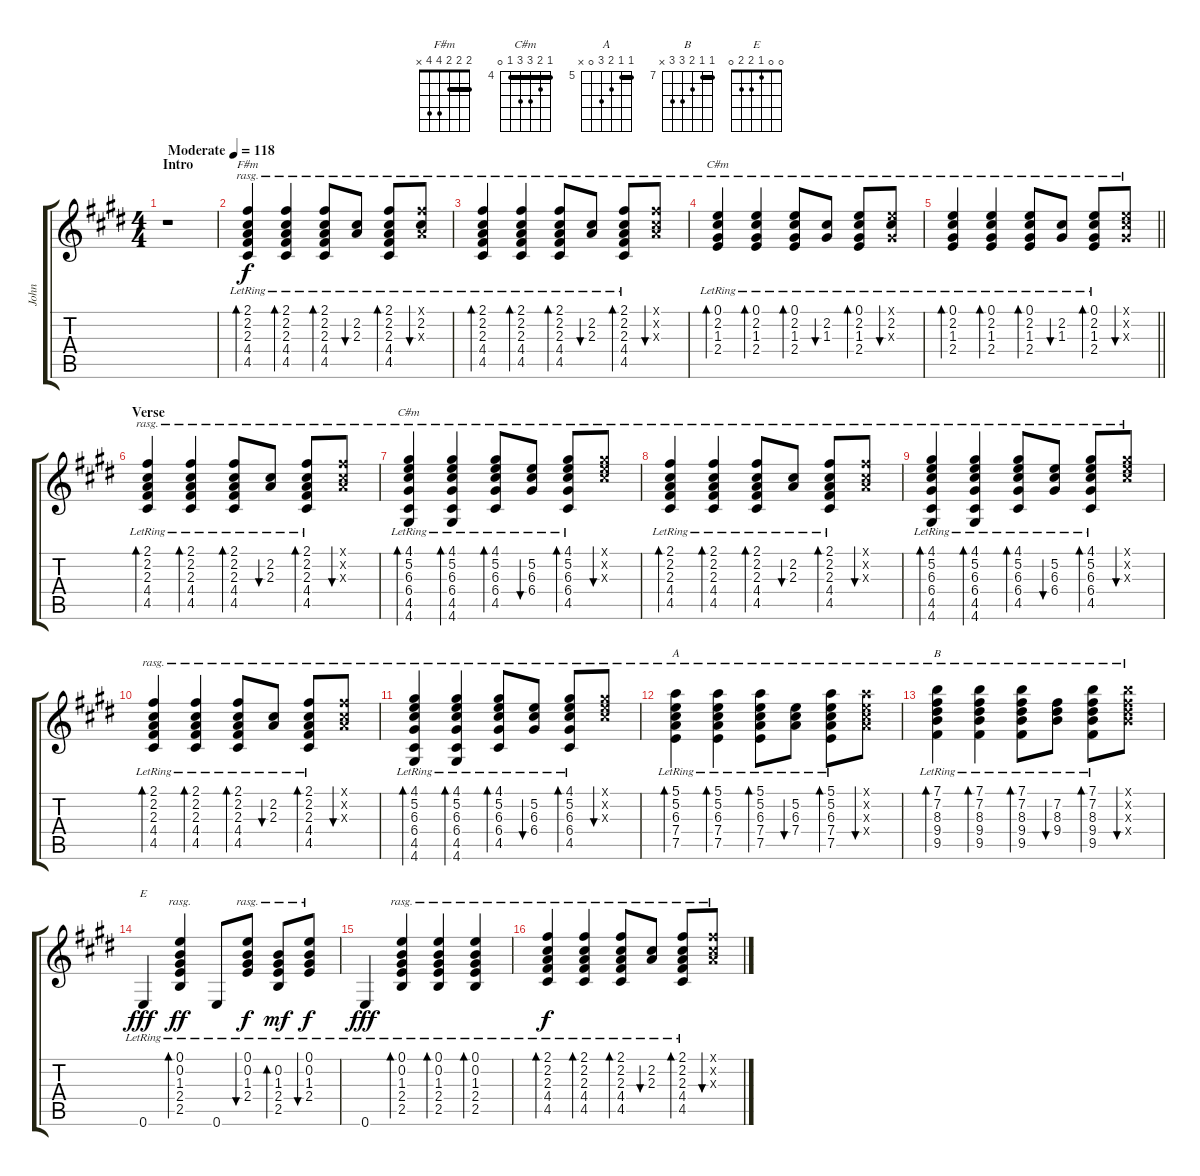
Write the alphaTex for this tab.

\track ("John" "John") {instrument acousticguitarnylon}
\staff {score tabs}
\tuning (E4 B3 G3 D3 A2 E2) {hide}
\chord ("F#m" 2 2 2 4 4 x) {barre 2}
\chord ("C#m" 0 2 1 2 x x)
\chord ("C#m" 4 5 6 6 4 0) {firstfret 4 barre 4}
\chord ("A" 5 5 6 7 0 x) {firstfret 5 barre 5}
\chord ("B" 7 7 8 9 9 x) {firstfret 7 barre 7}
\chord ("E" 0 0 1 2 2 0)
\ts (4 4)
\section ("" "Intro")
\tempo (118 "Moderate")
\clef g2
\ks e
r.1{dy f instrument acousticguitarnylon} |
(2.1{lr} 2.2{lr} 2.3{lr} 4.4{lr} 4.5{lr}).4{bd 120 ch "F#m" rasg ii} (2.1{lr} 2.2{lr} 2.3{lr} 4.4{lr} 4.5{lr}).4{bd 120 rasg ii} (2.1{lr} 2.2{lr} 2.3{lr} 4.4{lr} 4.5{lr}).8{bd 120 rasg ii} (2.2{lr} 2.3{lr}).8{bu 120 rasg ii} (2.1{lr} 2.2{lr} 2.3{lr} 4.4{lr} 4.5{lr}).8{bd 120 rasg ii} (2.1{x} 2.2{lr} 2.3{x}).8{bu 120 rasg ii} |
(2.1{lr} 2.2{lr} 2.3{lr} 4.4{lr} 4.5{lr}).4{bd 120 rasg ii} (2.1{lr} 2.2{lr} 2.3{lr} 4.4{lr} 4.5{lr}).4{bd 120 rasg ii} (2.1{lr} 2.2{lr} 2.3{lr} 4.4{lr} 4.5{lr}).8{bd 120 rasg ii} (2.2{lr} 2.3{lr}).8{bu 120 rasg ii} (2.1{lr} 2.2{lr} 2.3{lr} 4.4{lr} 4.5{lr}).8{bd 120 rasg ii} (2.1{x} 2.2{x} 2.3{x}).8{bu 120 rasg ii} |
(0.1{lr} 2.2{lr} 1.3{lr} 2.4{lr}).4{bd 120 ch "C#m" rasg ii} (0.1{lr} 2.2{lr} 1.3{lr} 2.4{lr}).4{bd 120 rasg ii} (0.1{lr} 2.2{lr} 1.3{lr} 2.4{lr}).8{bd 120 rasg ii} (2.2{lr} 1.3{lr}).8{bu 120 rasg ii} (0.1{lr} 2.2{lr} 1.3{lr} 2.4{lr}).8{bd 120 rasg ii} (0.1{x} 2.2{lr} 1.3{x}).8{bu 120 rasg ii} |
\barLineRight lightlight
(0.1{lr} 2.2{lr} 1.3{lr} 2.4{lr}).4{bd 120 rasg ii} (0.1{lr} 2.2{lr} 1.3{lr} 2.4{lr}).4{bd 120 rasg ii} (0.1{lr} 2.2{lr} 1.3{lr} 2.4{lr}).8{bd 120 rasg ii} (2.2{lr} 1.3{lr}).8{bu 120 rasg ii} (0.1{lr} 2.2{lr} 1.3{lr} 2.4{lr}).8{bd 120 rasg ii} (0.1{x} 2.2{x} 1.3{x}).8{bu 120 rasg ii} |
\section ("" "Verse")
(2.1{lr} 2.2{lr} 2.3{lr} 4.4{lr} 4.5{lr}).4{bd 120 rasg ii} (2.1{lr} 2.2{lr} 2.3{lr} 4.4{lr} 4.5{lr}).4{bd 120 rasg ii} (2.1{lr} 2.2{lr} 2.3{lr} 4.4{lr} 4.5{lr}).8{bd 120 rasg ii} (2.2{lr} 2.3{lr}).8{bu 120 rasg ii} (2.1{lr} 2.2{lr} 2.3{lr} 4.4{lr} 4.5{lr}).8{bd 120 rasg ii} (2.1{x} 2.2{x} 2.3{x}).8{bu 120 rasg ii} |
(4.1{lr} 5.2{lr} 6.3{lr} 6.4{lr} 4.5{lr} 4.6{lr}).4{bd 120 ch "C#m" rasg ii} (4.1{lr} 5.2{lr} 6.3{lr} 6.4{lr} 4.5{lr} 4.6{lr}).4{bd 120 rasg ii} (4.1{lr} 5.2{lr} 6.3{lr} 6.4{lr} 4.5{lr}).8{bd 120 rasg ii} (5.2{lr} 6.3{lr} 6.4{lr}).8{bu 120 rasg ii} (4.1{lr} 5.2{lr} 6.3{lr} 6.4{lr} 4.5{lr}).8{bd 120 rasg ii} (4.1{x} 5.2{x} 6.3{x}).8{bu 120 rasg ii} |
(2.1{lr} 2.2{lr} 2.3{lr} 4.4{lr} 4.5{lr}).4{bd 120 rasg ii} (2.1{lr} 2.2{lr} 2.3{lr} 4.4{lr} 4.5{lr}).4{bd 120 rasg ii} (2.1{lr} 2.2{lr} 2.3{lr} 4.4{lr} 4.5{lr}).8{bd 120 rasg ii} (2.2{lr} 2.3{lr}).8{bu 120 rasg ii} (2.1{lr} 2.2{lr} 2.3{lr} 4.4{lr} 4.5{lr}).8{bd 120 rasg ii} (2.1{x} 2.2{x} 2.3{x}).8{bu 120 rasg ii} |
(4.1{lr} 5.2{lr} 6.3{lr} 6.4{lr} 4.5{lr} 4.6{lr}).4{bd 120 rasg ii} (4.1{lr} 5.2{lr} 6.3{lr} 6.4{lr} 4.5{lr} 4.6{lr}).4{bd 120 rasg ii} (4.1{lr} 5.2{lr} 6.3{lr} 6.4{lr} 4.5{lr}).8{bd 120 rasg ii} (5.2{lr} 6.3{lr} 6.4{lr}).8{bu 120 rasg ii} (4.1{lr} 5.2{lr} 6.3{lr} 6.4{lr} 4.5{lr}).8{bd 120 rasg ii} (4.1{x} 5.2{x} 6.3{x}).8{bu 120 rasg ii} |
(2.1{lr} 2.2{lr} 2.3{lr} 4.4{lr} 4.5{lr}).4{bd 120 rasg ii} (2.1{lr} 2.2{lr} 2.3{lr} 4.4{lr} 4.5{lr}).4{bd 120 rasg ii} (2.1{lr} 2.2{lr} 2.3{lr} 4.4{lr} 4.5{lr}).8{bd 120 rasg ii} (2.2{lr} 2.3{lr}).8{bu 120 rasg ii} (2.1{lr} 2.2{lr} 2.3{lr} 4.4{lr} 4.5{lr}).8{bd 120 rasg ii} (2.1{x} 2.2{x} 2.3{x}).8{bu 120 rasg ii} |
(4.1{lr} 5.2{lr} 6.3{lr} 6.4{lr} 4.5{lr} 4.6{lr}).4{bd 120 rasg ii} (4.1{lr} 5.2{lr} 6.3{lr} 6.4{lr} 4.5{lr} 4.6{lr}).4{bd 120 rasg ii} (4.1{lr} 5.2{lr} 6.3{lr} 6.4{lr} 4.5{lr}).8{bd 120 rasg ii} (5.2{lr} 6.3{lr} 6.4{lr}).8{bu 120 rasg ii} (4.1{lr} 5.2{lr} 6.3{lr} 6.4{lr} 4.5{lr}).8{bd 120 rasg ii} (4.1{x} 5.2{x} 6.3{x}).8{bu 120 rasg ii} |
(5.1{lr} 5.2{lr} 6.3{lr} 7.4{lr} 7.5{lr}).4{bd 120 ch "A" rasg ii} (5.1{lr} 5.2{lr} 6.3{lr} 7.4{lr} 7.5{lr}).4{bd 120 rasg ii} (5.1{lr} 5.2{lr} 6.3{lr} 7.4{lr} 7.5{lr}).8{bd 120 rasg ii} (5.2{lr} 6.3{lr} 7.4{lr}).8{bu 120 rasg ii} (5.1{lr} 5.2{lr} 6.3{lr} 7.4{lr} 7.5{lr}).8{bd 120 rasg ii} (5.1{x} 5.2{x} 6.3{x} 7.4{x}).8{bu 120 rasg ii} |
(7.1{lr} 7.2{lr} 8.3{lr} 9.4{lr} 9.5{lr}).4{bd 120 ch "B" rasg ii} (7.1{lr} 7.2{lr} 8.3{lr} 9.4{lr} 9.5{lr}).4{bd 120 rasg ii} (7.1{lr} 7.2{lr} 8.3{lr} 9.4{lr} 9.5{lr}).8{bd 120 rasg ii} (7.2{lr} 8.3{lr} 9.4{lr}).8{bu 120 rasg ii} (7.1{lr} 7.2{lr} 8.3{lr} 9.4{lr} 9.5{lr}).8{bd 120 rasg ii} (7.1{x} 7.2{x} 8.3{x} 9.4{x}).8{bu 120 rasg ii} |
0.6{lr}.4{ch "E" dy fff} (0.1{lr} 0.2{lr} 1.3{lr} 2.4{lr} 2.5{lr}).4{bd 120 rasg ii dy ff} 0.6{lr}.8 (0.1{lr} 0.2{lr} 1.3{lr} 2.4{lr}).8{bu 120 rasg ii dy f} (0.2{lr} 1.3{lr} 2.4{lr} 2.5{lr}).8{bd 120 rasg ii dy mf} (0.1{lr} 0.2{lr} 1.3{lr} 2.4{lr}).8{bu 120 rasg ii dy f} |
0.6{lr}.4{dy fff} (0.1{lr} 0.2{lr} 1.3{lr} 2.4{lr} 2.5{lr}).4{bd 120 rasg ii} (0.1{lr} 0.2{lr} 1.3{lr} 2.4{lr} 2.5{lr}).4{bd 120 rasg ii} (0.1{lr} 0.2{lr} 1.3{lr} 2.4{lr} 2.5{lr}).4{bd 120 rasg ii} |
(2.1{lr} 2.2{lr} 2.3{lr} 4.4{lr} 4.5{lr}).4{bd 120 rasg ii dy f} (2.1{lr} 2.2{lr} 2.3{lr} 4.4{lr} 4.5{lr}).4{bd 120 rasg ii} (2.1{lr} 2.2{lr} 2.3{lr} 4.4{lr} 4.5{lr}).8{bd 120 rasg ii} (2.2{lr} 2.3{lr}).8{bu 120 rasg ii} (2.1{lr} 2.2{lr} 2.3{lr} 4.4{lr} 4.5{lr}).8{bd 120 rasg ii} (2.1{x} 2.2{x} 2.3{x}).8{bu 120 rasg ii}
